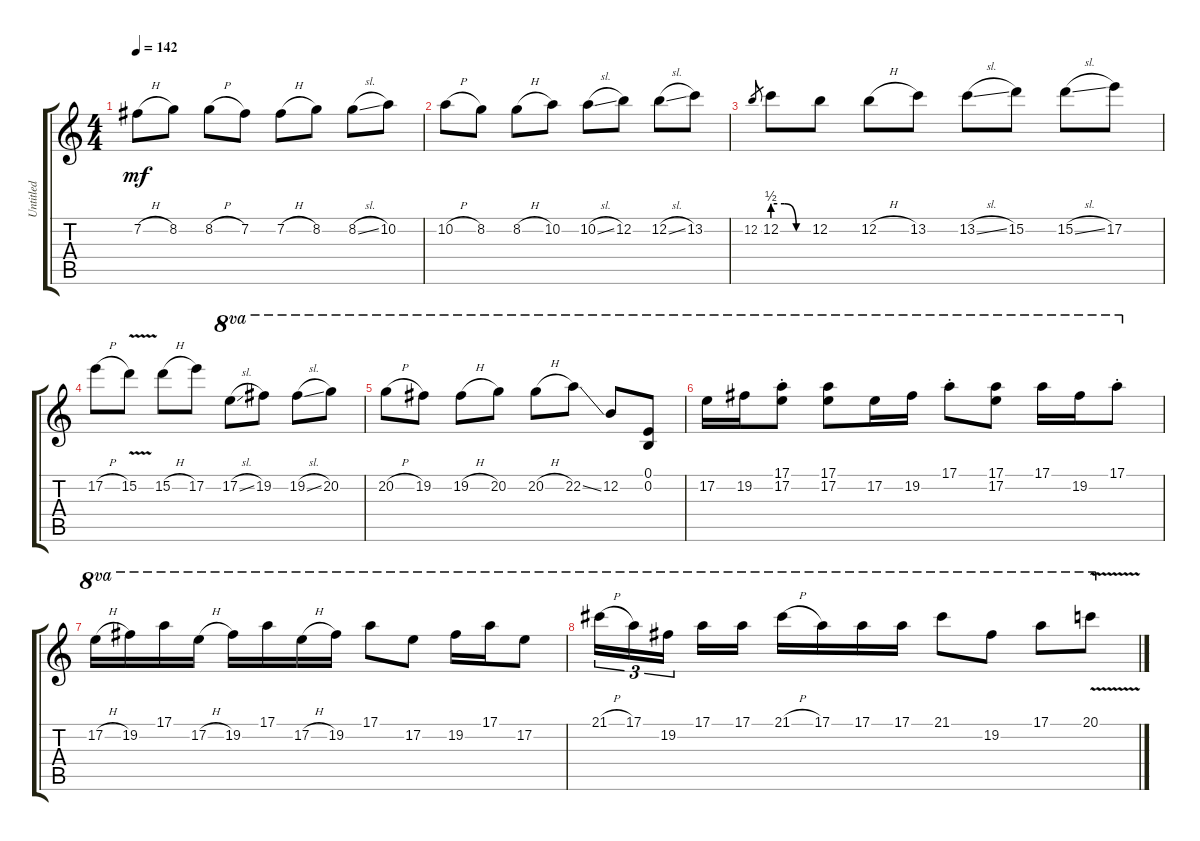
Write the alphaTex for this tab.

\track ("Untitled" "Untitled") {instrument distortionguitar}
\staff {score tabs}
\tuning (E4 B3 G3 D3 A2 E2) {hide}
\ts (4 4)
\tempo 142
\clef g2
\ks c
7.2{h}.8{dy mf} 8.2.8 8.2{h}.8 7.2.8 7.2{h}.8 8.2.8 8.2{sl}.8 10.2.8 |
10.2{h}.8 8.2.8 8.2{h}.8 10.2.8 10.2{sl}.8 12.2.8 12.2{sl}.8 13.2.8 |
12.2.8{gr} 12.2{be (custom 0 2 20 2 40 0 60 0)}.8 12.2.8 12.2{h}.8 13.2.8 13.2{sl}.8 15.2.8 15.2{sl}.8 17.2.8 |
17.2{h}.8 15.2{v}.8 15.2{h}.8 17.2.8 17.2{sl}.8{ot 8va} 19.2.8{ot 8va} 19.2{sl}.8{ot 8va} 20.2.8{ot 8va} |
20.2{h}.8{ot 8va} 19.2.8{ot 8va} 19.2{h}.8{ot 8va} 20.2.8{ot 8va} 20.2{h}.8{ot 8va} 22.2{ss}.8{ot 8va} 12.2.8{ot 8va} (0.1 0.2).8{ot 8va} |
17.2.16{ot 8va} 19.2.16{ot 8va} (17.1{st} 17.2{st}).8{ot 8va} (17.1 17.2).8{ot 8va} 17.2.16{ot 8va} 19.2.16{ot 8va} 17.1{st}.8{ot 8va} (17.1 17.2).8{ot 8va} 17.1.16{ot 8va} 19.2.16{ot 8va} 17.1{st}.8{ot 8va} |
17.2{h}.16{ot 8va} 19.2.16{ot 8va} 17.1.16{ot 8va} 17.2{h}.16{ot 8va} 19.2.16{ot 8va} 17.1.16{ot 8va} 17.2{h}.16{ot 8va} 19.2.16{ot 8va} 17.1.8{ot 8va} 17.2.8{ot 8va} 19.2.16{ot 8va} 17.1.16{ot 8va} 17.2.8{ot 8va} |
21.1{h}.16{tu (3 2) ot 8va} 17.1.16{tu (3 2) ot 8va} 19.2.16{tu (3 2) ot 8va beam splitsecondary} 17.1.16{ot 8va} 17.1.16{ot 8va} 21.1{h}.16{ot 8va} 17.1.16{ot 8va} 17.1.16{ot 8va} 17.1.16{ot 8va} 21.1.8{ot 8va} 19.2.8{ot 8va} 17.1.8{ot 8va} 20.1{v}.8{ot 8va}
